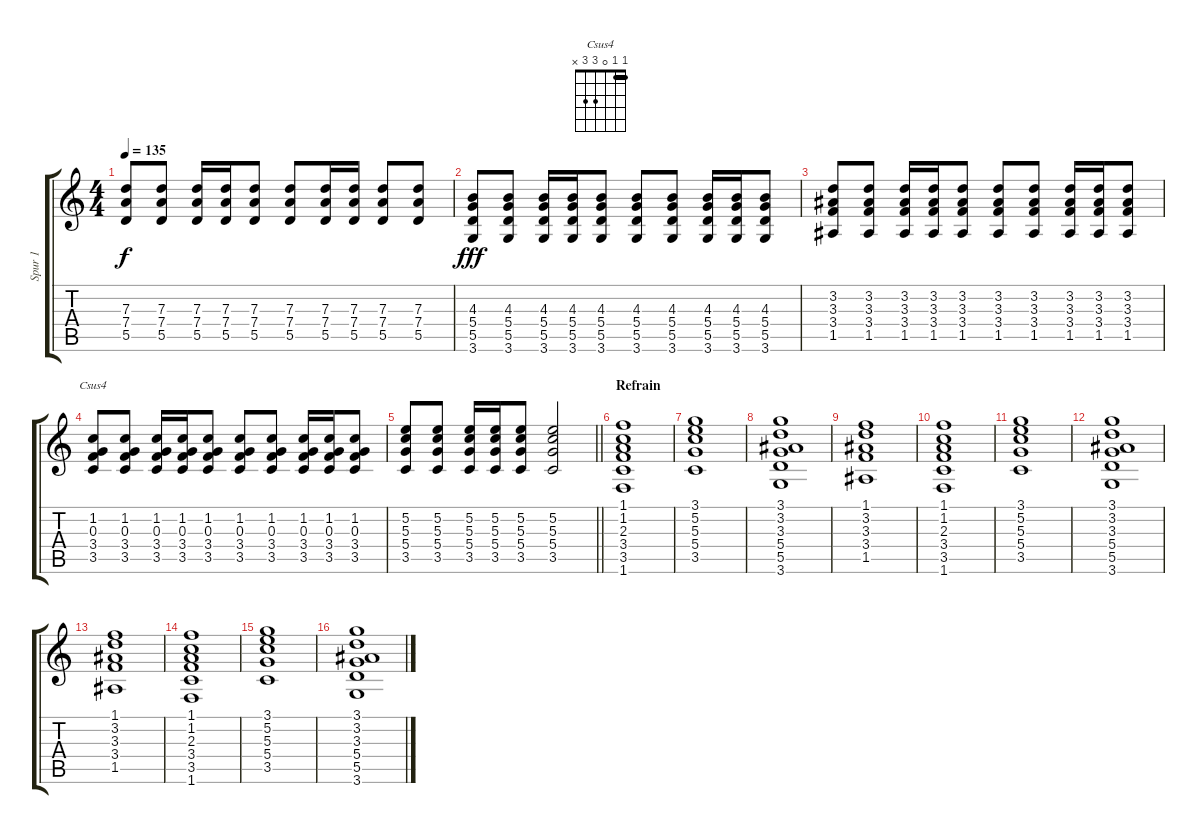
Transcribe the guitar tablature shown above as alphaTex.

\track ("Spur 1" "Spur 1") {instrument overdrivenguitar}
\staff {score tabs}
\tuning (E4 B3 G3 D3 A2 E2) {hide}
\chord ("Csus4" 1 1 0 3 3 x) {barre 1}
\ts (4 4)
\tempo 135
\clef g2
\ks c
(7.3 7.4 5.5).8{dy f} (7.3 7.4 5.5).8 (7.3 7.4 5.5).16 (7.3 7.4 5.5).16 (7.3 7.4 5.5).8 (7.3 7.4 5.5).8 (7.3 7.4 5.5).16 (7.3 7.4 5.5).16 (7.3 7.4 5.5).8 (7.3 7.4 5.5).8 |
(4.3 5.4 5.5 3.6).8{dy fff volume 16 instrument overdrivenguitar} (4.3 5.4 5.5 3.6).8 (4.3 5.4 5.5 3.6).16 (4.3 5.4 5.5 3.6).16 (4.3 5.4 5.5 3.6).8 (4.3 5.4 5.5 3.6).8 (4.3 5.4 5.5 3.6).8 (4.3 5.4 5.5 3.6).16 (4.3 5.4 5.5 3.6).16 (4.3 5.4 5.5 3.6).8 |
(3.2 3.3 3.4 1.5).8 (3.2 3.3 3.4 1.5).8 (3.2 3.3 3.4 1.5).16 (3.2 3.3 3.4 1.5).16 (3.2 3.3 3.4 1.5).8 (3.2 3.3 3.4 1.5).8 (3.2 3.3 3.4 1.5).8 (3.2 3.3 3.4 1.5).16 (3.2 3.3 3.4 1.5).16 (3.2 3.3 3.4 1.5).8 |
(1.2 0.3 3.4 3.5).8{ch "Csus4"} (1.2 0.3 3.4 3.5).8 (1.2 0.3 3.4 3.5).16 (1.2 0.3 3.4 3.5).16 (1.2 0.3 3.4 3.5).8 (1.2 0.3 3.4 3.5).8 (1.2 0.3 3.4 3.5).8 (1.2 0.3 3.4 3.5).16 (1.2 0.3 3.4 3.5).16 (1.2 0.3 3.4 3.5).8 |
\barLineRight lightlight
(5.2 5.3 5.4 3.5).8 (5.2 5.3 5.4 3.5).8 (5.2 5.3 5.4 3.5).16 (5.2 5.3 5.4 3.5).16 (5.2 5.3 5.4 3.5).8 (5.2 5.3 5.4 3.5).2 |
\section ("" "Refrain")
(1.1 1.2 2.3 3.4 3.5 1.6).1 |
(3.1 5.2 5.3 5.4 3.5).1 |
(3.1 3.2 3.3 5.4 5.5 3.6).1 |
(1.1 3.2 3.3 3.4 1.5).1 |
(1.1 1.2 2.3 3.4 3.5 1.6).1 |
(3.1 5.2 5.3 5.4 3.5).1 |
(3.1 3.2 3.3 5.4 5.5 3.6).1 |
(1.1 3.2 3.3 3.4 1.5).1 |
(1.1 1.2 2.3 3.4 3.5 1.6).1 |
(3.1 5.2 5.3 5.4 3.5).1 |
(3.1 3.2 3.3 5.4 5.5 3.6).1
